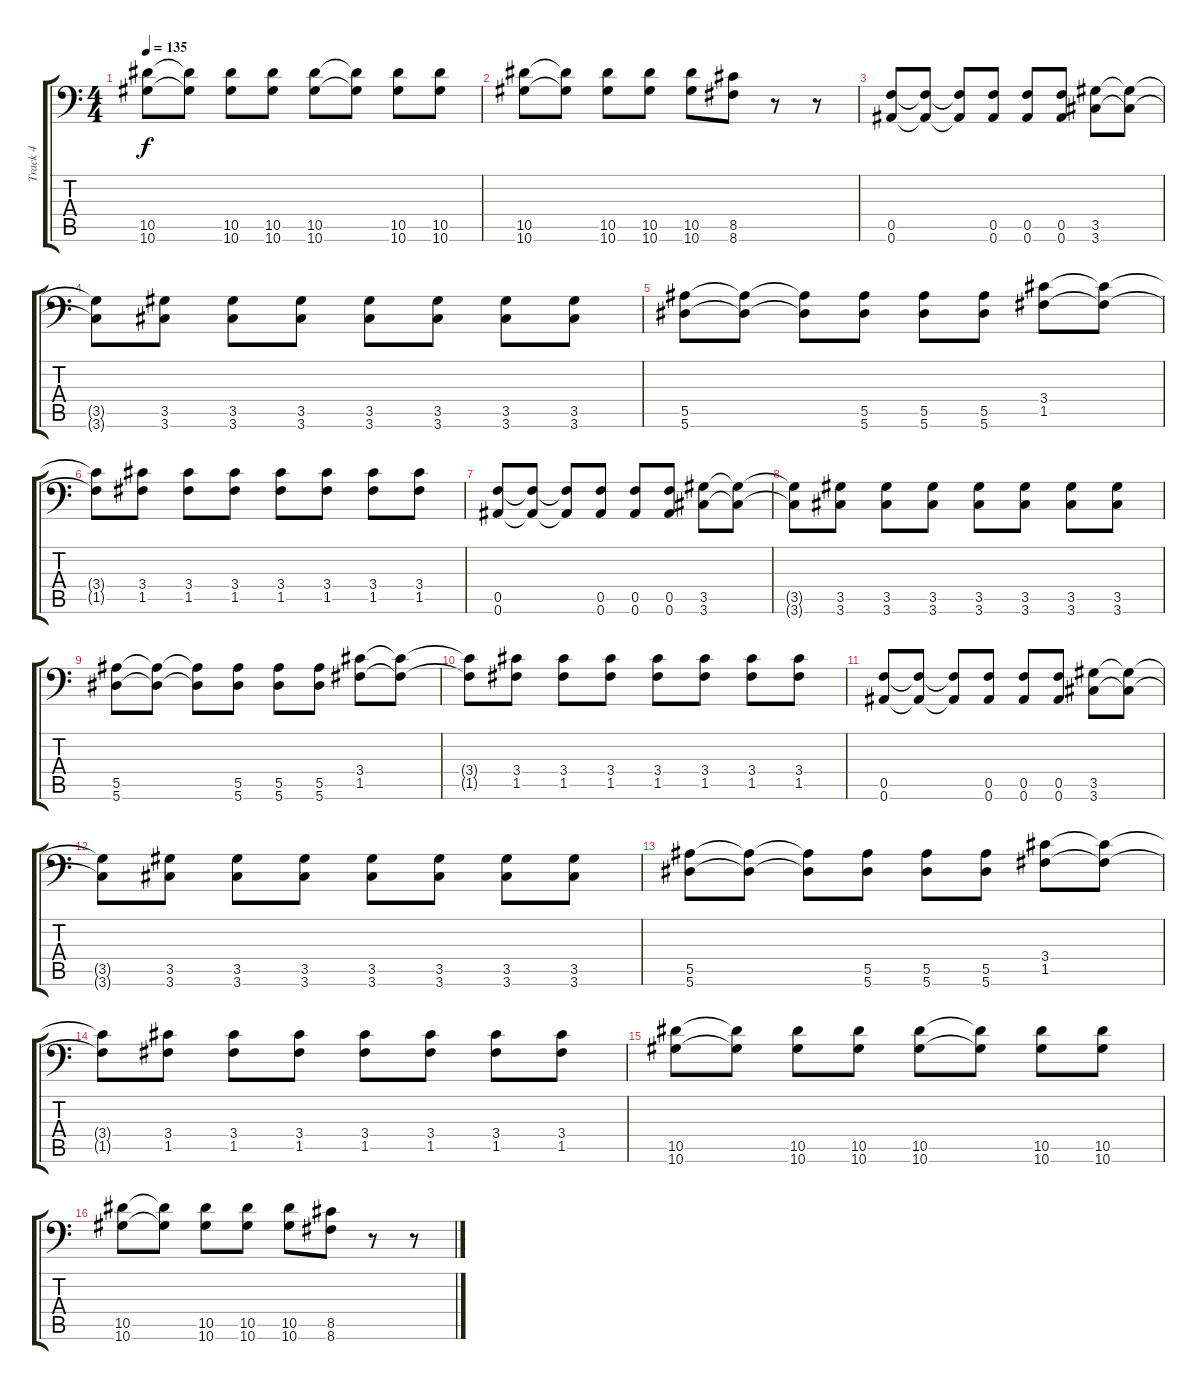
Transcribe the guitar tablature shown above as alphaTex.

\track ("Track 4" "Track 4") {instrument distortionguitar}
\staff {score tabs}
\tuning (C4 G3 Eb3 Bb2 F2 Bb1) {hide}
\ts (4 4)
\tempo 135
\clef f4
\ks c
(10.5 10.6).8{dy f} (10.5{t} 10.6{t}).8 (10.5 10.6).8 (10.5 10.6).8 (10.5 10.6).8 (10.5{t} 10.6{t}).8 (10.5 10.6).8 (10.5 10.6).8 |
(10.5 10.6).8 (10.5{t} 10.6{t}).8 (10.5 10.6).8 (10.5 10.6).8 (10.5 10.6).8 (8.5 8.6).8 r.8 r.8 |
(0.5 0.6).8 (0.5{t} 0.6{t}).8 (0.5{t} 0.6{t}).8 (0.5 0.6).8 (0.5 0.6).8 (0.5 0.6).8 (3.5 3.6).8 (3.5{t} 3.6{t}).8 |
(3.5{t} 3.6{t}).8 (3.5 3.6).8 (3.5 3.6).8 (3.5 3.6).8 (3.5 3.6).8 (3.5 3.6).8 (3.5 3.6).8 (3.5 3.6).8 |
(5.5 5.6).8 (5.5{t} 5.6{t}).8 (5.5{t} 5.6{t}).8 (5.5 5.6).8 (5.5 5.6).8 (5.5 5.6).8 (3.4 1.5).8 (3.4{t} 1.5{t}).8 |
(3.4{t} 1.5{t}).8 (3.4 1.5).8 (3.4 1.5).8 (3.4 1.5).8 (3.4 1.5).8 (3.4 1.5).8 (3.4 1.5).8 (3.4 1.5).8 |
(0.5 0.6).8 (0.5{t} 0.6{t}).8 (0.5{t} 0.6{t}).8 (0.5 0.6).8 (0.5 0.6).8 (0.5 0.6).8 (3.5 3.6).8 (3.5{t} 3.6{t}).8 |
(3.5{t} 3.6{t}).8 (3.5 3.6).8 (3.5 3.6).8 (3.5 3.6).8 (3.5 3.6).8 (3.5 3.6).8 (3.5 3.6).8 (3.5 3.6).8 |
(5.5 5.6).8 (5.5{t} 5.6{t}).8 (5.5{t} 5.6{t}).8 (5.5 5.6).8 (5.5 5.6).8 (5.5 5.6).8 (3.4 1.5).8 (3.4{t} 1.5{t}).8 |
(3.4{t} 1.5{t}).8 (3.4 1.5).8 (3.4 1.5).8 (3.4 1.5).8 (3.4 1.5).8 (3.4 1.5).8 (3.4 1.5).8 (3.4 1.5).8 |
(0.5 0.6).8 (0.5{t} 0.6{t}).8 (0.5{t} 0.6{t}).8 (0.5 0.6).8 (0.5 0.6).8 (0.5 0.6).8 (3.5 3.6).8 (3.5{t} 3.6{t}).8 |
(3.5{t} 3.6{t}).8 (3.5 3.6).8 (3.5 3.6).8 (3.5 3.6).8 (3.5 3.6).8 (3.5 3.6).8 (3.5 3.6).8 (3.5 3.6).8 |
(5.5 5.6).8 (5.5{t} 5.6{t}).8 (5.5{t} 5.6{t}).8 (5.5 5.6).8 (5.5 5.6).8 (5.5 5.6).8 (3.4 1.5).8 (3.4{t} 1.5{t}).8 |
(3.4{t} 1.5{t}).8 (3.4 1.5).8 (3.4 1.5).8 (3.4 1.5).8 (3.4 1.5).8 (3.4 1.5).8 (3.4 1.5).8 (3.4 1.5).8 |
(10.5 10.6).8 (10.5{t} 10.6{t}).8 (10.5 10.6).8 (10.5 10.6).8 (10.5 10.6).8 (10.5{t} 10.6{t}).8 (10.5 10.6).8 (10.5 10.6).8 |
(10.5 10.6).8 (10.5{t} 10.6{t}).8 (10.5 10.6).8 (10.5 10.6).8 (10.5 10.6).8 (8.5 8.6).8 r.8 r.8
